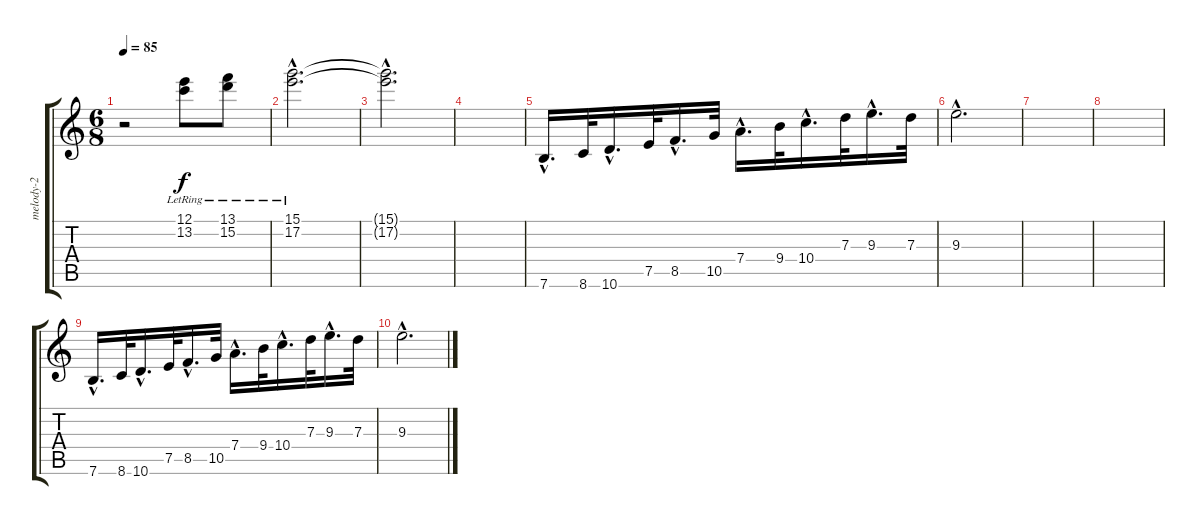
\track ("melody-2" "melody-2") {instrument acousticguitarnylon}
\staff {score tabs}
\tuning (E4 B3 G3 D3 A2 E2) {hide}
\ts (6 8)
\tempo 85
\clef g2
\ks c
r.2{dy f} (12.1{lr} 13.2{lr}).8 (13.1{lr} 15.2{lr}).8 |
(15.1{hac lr} 17.2{hac lr}).2{d} |
(15.1{hac t} 17.2{hac t}).2{d} |
|
7.6{hac}.16{d} 8.6.32 10.6{hac}.16{d} 7.5.32 8.5{hac}.16{d} 10.5.32 7.4{hac}.16{d} 9.4.32 10.4{hac}.16{d} 7.3.32 9.3{hac}.16{d} 7.3.32 |
9.3{hac}.2{d} |
|
|
7.6{hac}.16{d} 8.6.32 10.6{hac}.16{d} 7.5.32 8.5{hac}.16{d} 10.5.32 7.4{hac}.16{d} 9.4.32 10.4{hac}.16{d} 7.3.32 9.3{hac}.16{d} 7.3.32 |
9.3{hac}.2{d}
